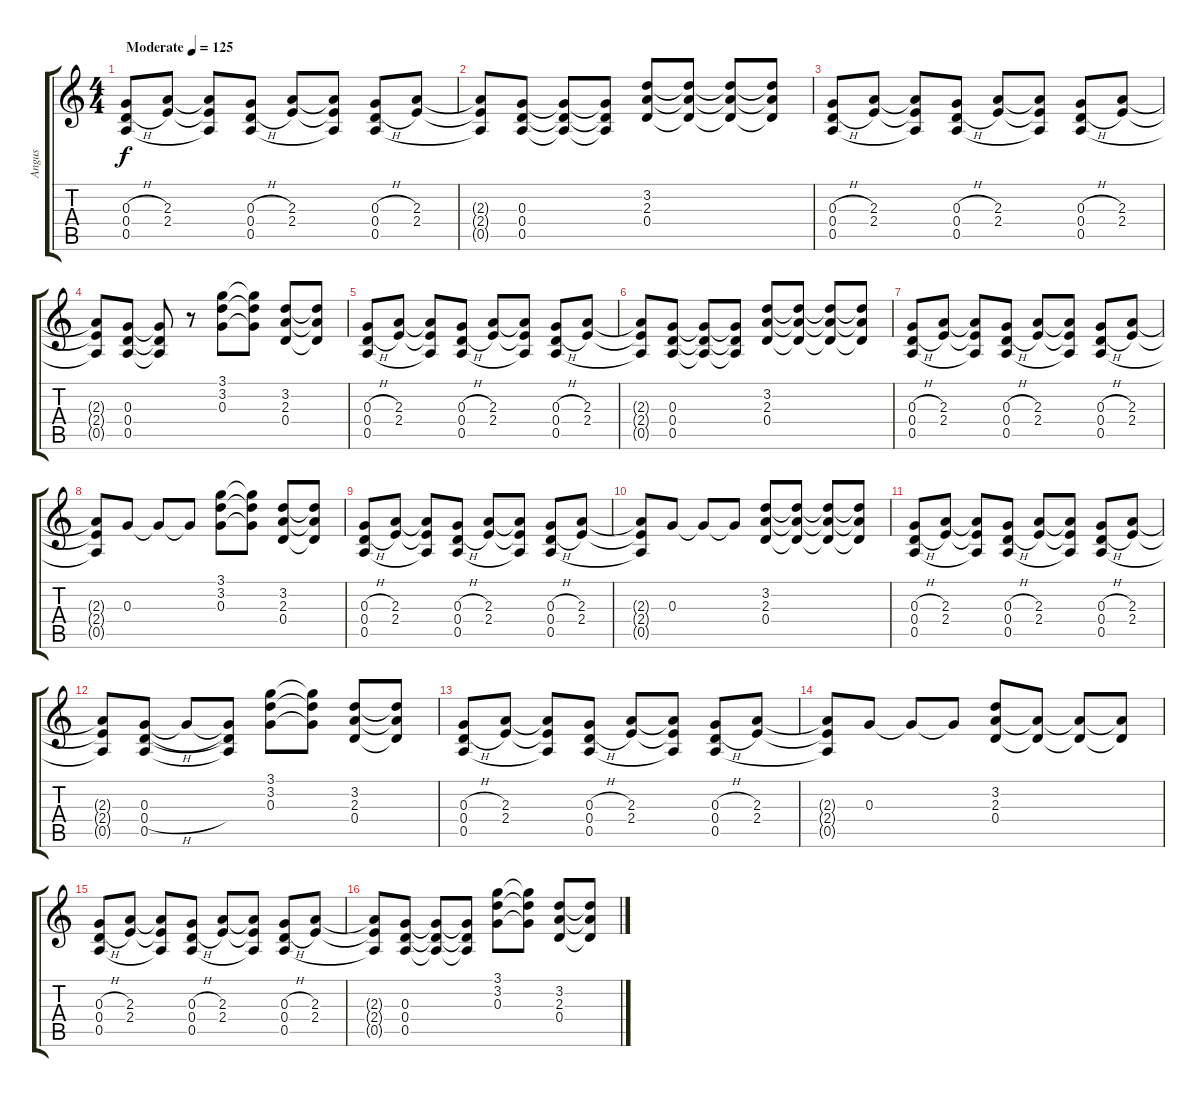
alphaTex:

\track ("Angus" "Angus") {instrument distortionguitar}
\staff {score tabs}
\tuning (E4 B3 G3 D3 A2 E2) {hide}
\ts (4 4)
\tempo (125 "Moderate")
\clef g2
\ks c
(0.3{h} 0.4{h} 0.5).8{dy f instrument distortionguitar} (2.3 2.4).8 (2.3{t} 2.4{t} 0.5{t}).8 (0.3{h} 0.4{h} 0.5).8 (2.3 2.4).8 (2.3{t} 2.4{t} 0.5{t}).8 (0.3{h} 0.4{h} 0.5).8 (2.3 2.4).8 |
(2.3{t} 2.4{t} 0.5{t}).8 (0.3 0.4 0.5).8 (0.3{t} 0.4{t} 0.5{t}).8 (0.3{t} 0.4{t} 0.5{t}).8 (3.2 2.3 0.4).8 (3.2{t} 2.3{t} 0.4{t}).8 (3.2{t} 2.3{t} 0.4{t}).8 (3.2{t} 2.3{t} 0.4{t}).8 |
(0.3{h} 0.4{h} 0.5).8 (2.3 2.4).8 (2.3{t} 2.4{t} 0.5{t}).8 (0.3{h} 0.4{h} 0.5).8 (2.3 2.4).8 (2.3{t} 2.4{t} 0.5{t}).8 (0.3{h} 0.4{h} 0.5).8 (2.3 2.4).8 |
(2.3{t} 2.4{t} 0.5{t}).8 (0.3 0.4 0.5).8 (0.3{t} 0.4{t} 0.5{t}).8 r.8 (3.1 3.2 0.3).8 (3.1{t} 3.2{t} 0.3{t}).8 (3.2 2.3 0.4).8 (3.2{t} 2.3{t} 0.4{t}).8 |
(0.3{h} 0.4{h} 0.5).8 (2.3 2.4).8 (2.3{t} 2.4{t} 0.5{t}).8 (0.3{h} 0.4{h} 0.5).8 (2.3 2.4).8 (2.3{t} 2.4{t} 0.5{t}).8 (0.3{h} 0.4{h} 0.5).8 (2.3 2.4).8 |
(2.3{t} 2.4{t} 0.5{t}).8 (0.3 0.4 0.5).8 (0.3{t} 0.4{t} 0.5{t}).8 (0.3{t} 0.4{t} 0.5{t}).8 (3.2 2.3 0.4).8 (3.2{t} 2.3{t} 0.4{t}).8 (3.2{t} 2.3{t} 0.4{t}).8 (3.2{t} 2.3{t} 0.4{t}).8 |
(0.3{h} 0.4{h} 0.5).8 (2.3 2.4).8 (2.3{t} 2.4{t} 0.5{t}).8 (0.3{h} 0.4{h} 0.5).8 (2.3 2.4).8 (2.3{t} 2.4{t} 0.5{t}).8 (0.3{h} 0.4{h} 0.5).8 (2.3 2.4).8 |
(2.3{t} 2.4{t} 0.5{t}).8 0.3.8 0.3{t}.8 0.3{t}.8 (3.1 3.2 0.3).8 (3.1{t} 3.2{t} 0.3{t}).8 (3.2 2.3 0.4).8 (3.2{t} 2.3{t} 0.4{t}).8 |
(0.3{h} 0.4{h} 0.5).8 (2.3 2.4).8 (2.3{t} 2.4{t} 0.5{t}).8 (0.3{h} 0.4{h} 0.5).8 (2.3 2.4).8 (2.3{t} 2.4{t} 0.5{t}).8 (0.3{h} 0.4{h} 0.5).8 (2.3 2.4).8 |
(2.3{t} 2.4{t} 0.5{t}).8 0.3.8 0.3{t}.8 0.3{t}.8 (3.2 2.3 0.4).8 (3.2{t} 2.3{t} 0.4{t}).8 (3.2{t} 2.3{t} 0.4{t}).8 (3.2{t} 2.3{t} 0.4{t}).8 |
(0.3{h} 0.4{h} 0.5).8 (2.3 2.4).8 (2.3{t} 2.4{t} 0.5{t}).8 (0.3{h} 0.4{h} 0.5).8 (2.3 2.4).8 (2.3{t} 2.4{t} 0.5{t}).8 (0.3{h} 0.4{h} 0.5).8 (2.3 2.4).8 |
(2.3{t} 2.4{t} 0.5{t}).8 (0.3 0.4{h} 0.5).8 0.3{t}.8 (0.3{t} 0.4{t} 0.5{t}).8 (3.1 3.2 0.3).8 (3.1{t} 3.2{t} 0.3{t}).8 (3.2 2.3 0.4).8 (3.2{t} 2.3{t} 0.4{t}).8 |
(0.3{h} 0.4{h} 0.5).8 (2.3 2.4).8 (2.3{t} 2.4{t} 0.5{t}).8 (0.3{h} 0.4{h} 0.5).8 (2.3 2.4).8 (2.3{t} 2.4{t} 0.5{t}).8 (0.3{h} 0.4{h} 0.5).8 (2.3 2.4).8 |
(2.3{t} 2.4{t} 0.5{t}).8 0.3.8 0.3{t}.8 0.3{t}.8 (3.2 2.3 0.4).8 (2.3{t} 0.4{t}).8 (2.3{t} 0.4{t}).8 (2.3{t} 0.4{t}).8 |
(0.3{h} 0.4{h} 0.5).8 (2.3 2.4).8 (2.3{t} 2.4{t} 0.5{t}).8 (0.3{h} 0.4{h} 0.5).8 (2.3 2.4).8 (2.3{t} 2.4{t} 0.5{t}).8 (0.3{h} 0.4{h} 0.5).8 (2.3 2.4).8 |
(2.3{t} 2.4{t} 0.5{t}).8 (0.3 0.4 0.5).8 (0.3{t} 0.4{t} 0.5{t}).8 (0.3{t} 0.4{t} 0.5{t}).8 (3.1 3.2 0.3).8 (3.1{t} 3.2{t} 0.3{t}).8 (3.2 2.3 0.4).8 (3.2{t} 2.3{t} 0.4{t}).8
